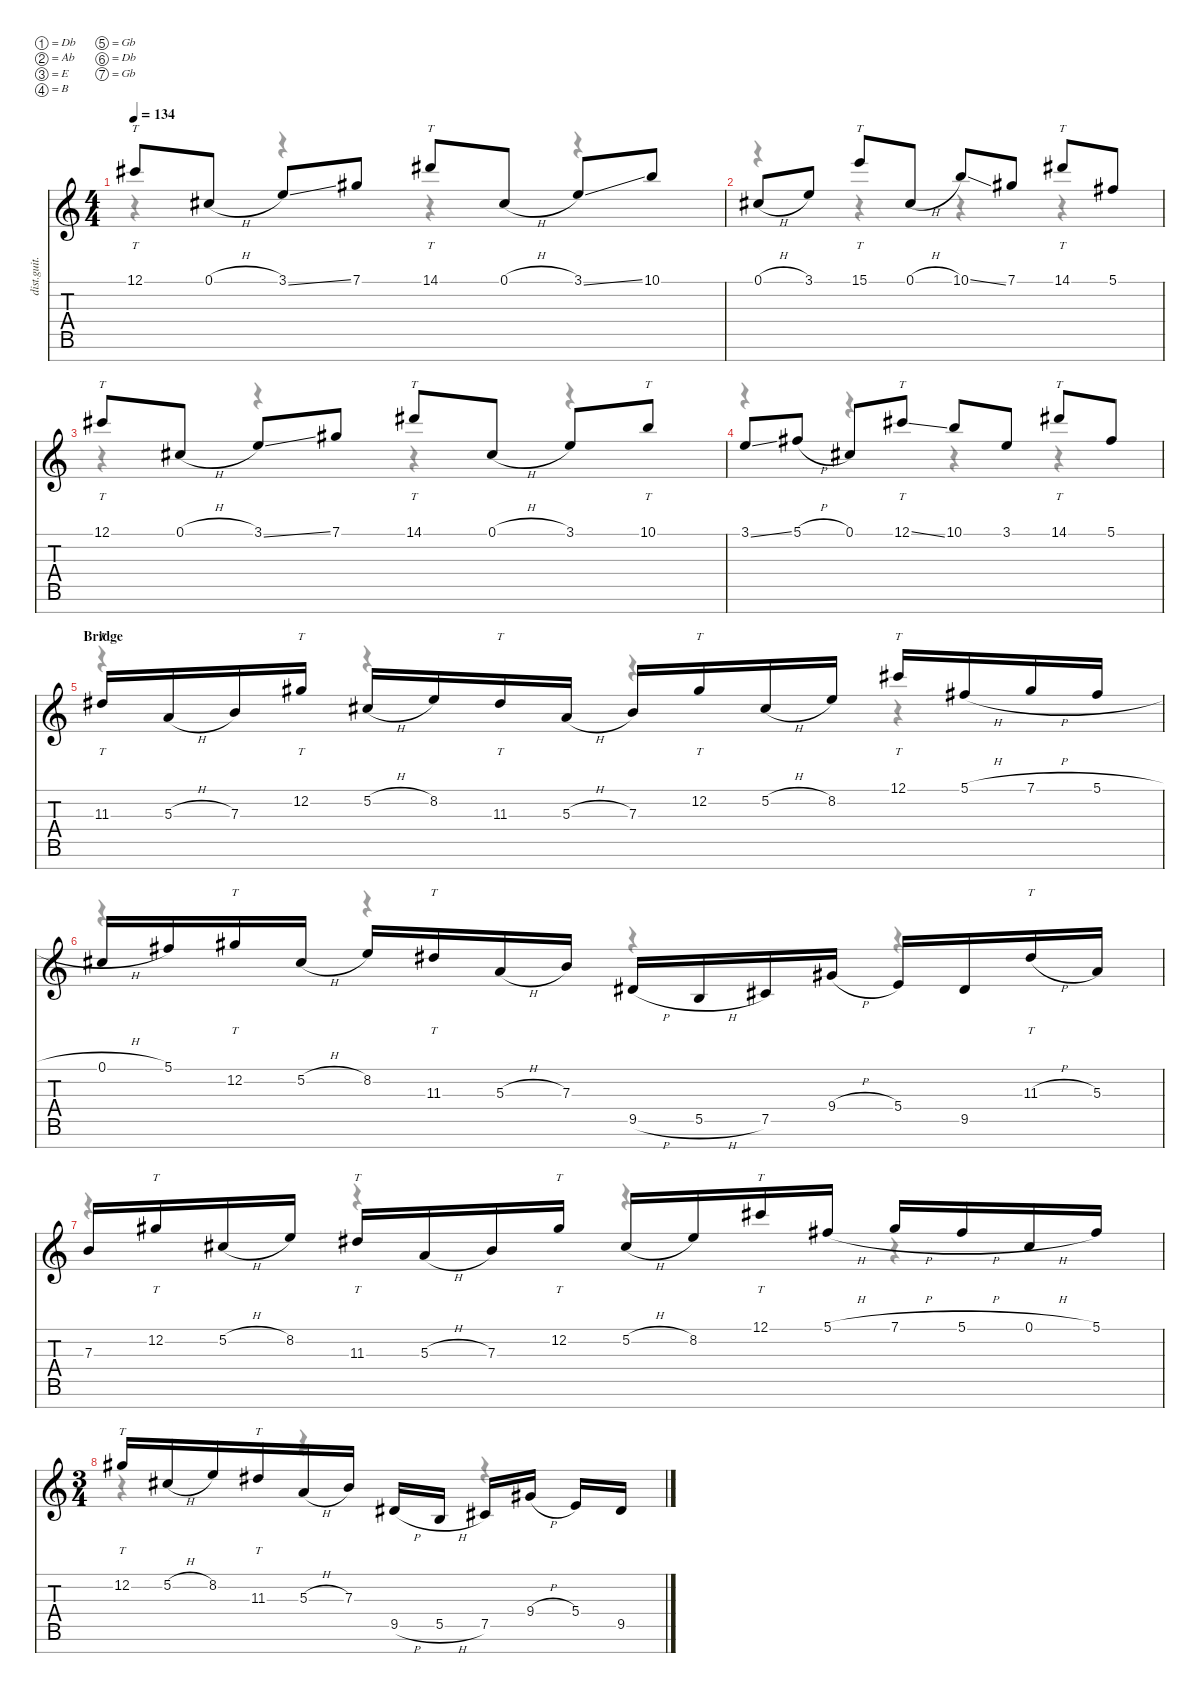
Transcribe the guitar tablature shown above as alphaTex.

\defaultSystemsLayout 4
\hideDynamics
\bracketExtendMode nobrackets
\track ("Main Leads" "dist.guit.") {instrument distortionguitar}
\staff {score tabs}
\tuning (Db4 Ab3 E3 B2 Gb2 Db2 Gb1)
\voice
\ts (4 4)
\tempo 134
\clef g2
\ks c
12.1{acc #}.8{tt dy f} 0.1{h acc #}.8 3.1{ss}.8 7.1{acc #}.8 14.1{acc #}.8{tt} 0.1{h acc #}.8 3.1{ss}.8 10.1.8 |
0.1{h acc #}.8 3.1.8 15.1.8{tt} 0.1{h acc #}.8 10.1{ss}.8 7.1{acc #}.8 14.1{acc #}.8{tt} 5.1{acc #}.8 |
12.1{acc #}.8{tt} 0.1{h acc #}.8 3.1{ss}.8 7.1{acc #}.8 14.1{acc #}.8{tt} 0.1{h acc #}.8 3.1.8 10.1.8{tt} |
3.1{ss}.8 5.1{h acc #}.8 0.1{acc #}.8 12.1{ss acc #}.8{tt} 10.1.8 3.1.8 14.1{acc #}.8{tt} 5.1{acc #}.8 |
\section ("" "Bridge")
11.3{acc #}.16{tt} 5.3{h}.16 7.3.16 12.2{acc #}.16{tt} 5.2{h acc #}.16 8.2.16 11.3{acc #}.16{tt} 5.3{h}.16 7.3.16 12.2{acc #}.16{tt} 5.2{h acc #}.16 8.2.16 12.1{acc #}.16{tt} 5.1{h acc #}.16 7.1{h acc #}.16 5.1{h acc #}.16 |
0.1{h acc #}.16 5.1{acc #}.16 12.2{acc #}.16{tt} 5.2{h acc #}.16 8.2.16 11.3{acc #}.16{tt} 5.3{h}.16 7.3.16 9.5{h acc #}.16 5.5{h}.16 7.5{acc #}.16 9.4{h acc #}.16 5.4.16 9.5{acc #}.16 11.3{h acc #}.16{tt} 5.3.16 |
7.3.16 12.2{acc #}.16{tt} 5.2{h acc #}.16 8.2.16 11.3{acc #}.16{tt} 5.3{h}.16 7.3.16 12.2{acc #}.16{tt} 5.2{h acc #}.16 8.2.16 12.1{acc #}.16{tt} 5.1{h acc #}.16 7.1{h acc #}.16 5.1{h acc #}.16 0.1{h acc #}.16 5.1{acc #}.16 |
\ts (3 4)
\beaming (8 3 1 1 1)
12.2{acc #}.16{tt} 5.2{h acc #}.16 8.2.16 11.3{acc #}.16{tt} 5.3{h}.16 7.3.16 9.5{h acc #}.16 5.5{h}.16 7.5{acc #}.16 9.4{h acc #}.16 5.4.16 9.5{acc #}.16
\voice
\clef g2
\ottava regular
\simile none
\ks c
r.4{dy mf} r.4 r.4 r.4 |
r.4 r.4 r.4 r.4 |
r.4 r.4 r.4 r.4 |
r.4 r.4 r.4 r.4 |
r.4 r.4 r.4 r.4 |
r.4 r.4 r.4 r.4 |
r.4 r.4 r.4 r.4 |
r.4 r.4 r.4
